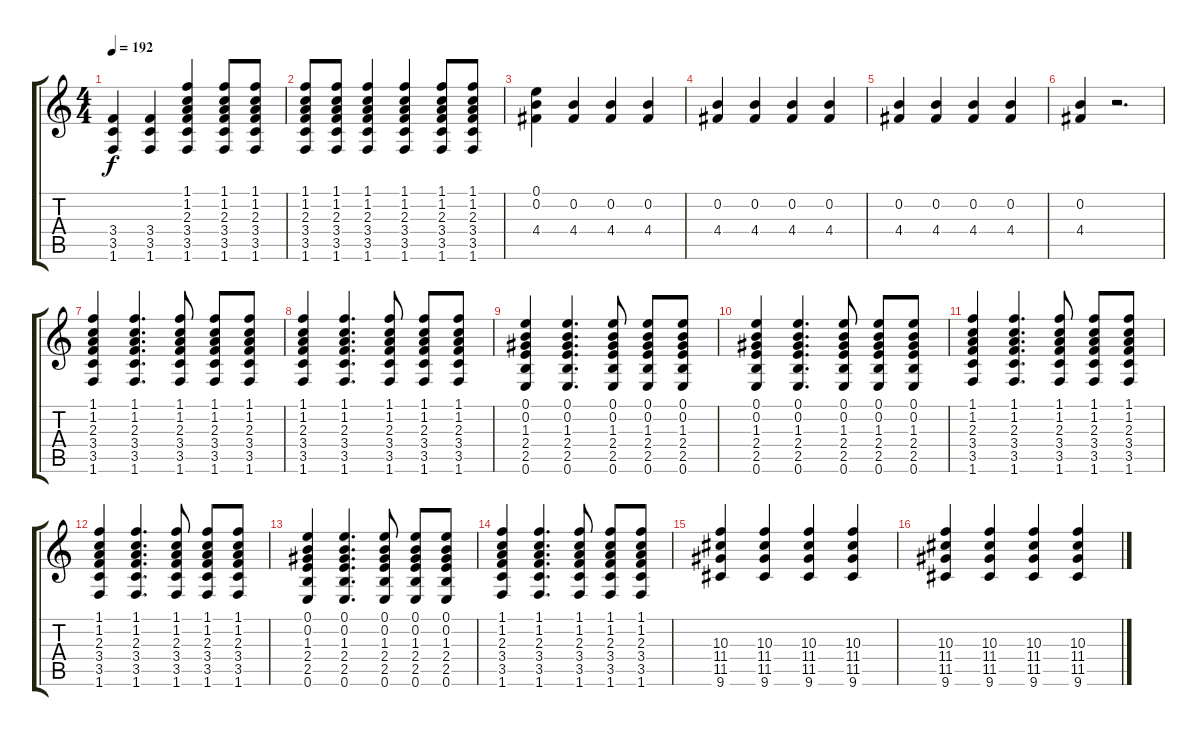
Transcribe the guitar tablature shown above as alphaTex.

\track "" {instrument acousticguitarsteel}
\staff {score tabs}
\tuning (E4 B3 G3 D3 A2 E2) {hide}
\ts (4 4)
\tempo 192
\clef g2
\ks c
(3.4 3.5 1.6).4{dy f} (3.4 3.5 1.6).4 (1.1 1.2 2.3 3.4 3.5 1.6).4 (1.1 1.2 2.3 3.4 3.5 1.6).8 (1.1 1.2 2.3 3.4 3.5 1.6).8 |
(1.1 1.2 2.3 3.4 3.5 1.6).8 (1.1 1.2 2.3 3.4 3.5 1.6).8 (1.1 1.2 2.3 3.4 3.5 1.6).4 (1.1 1.2 2.3 3.4 3.5 1.6).4 (1.1 1.2 2.3 3.4 3.5 1.6).8 (1.1 1.2 2.3 3.4 3.5 1.6).8 |
(0.1 0.2 4.4).4 (0.2 4.4).4 (0.2 4.4).4 (0.2 4.4).4 |
(0.2 4.4).4 (0.2 4.4).4 (0.2 4.4).4 (0.2 4.4).4 |
(0.2 4.4).4 (0.2 4.4).4 (0.2 4.4).4 (0.2 4.4).4 |
(0.2 4.4).4 r.2{d} |
(1.1 1.2 2.3 3.4 3.5 1.6).4 (1.1 1.2 2.3 3.4 3.5 1.6).4{d} (1.1 1.2 2.3 3.4 3.5 1.6).8 (1.1 1.2 2.3 3.4 3.5 1.6).8 (1.1 1.2 2.3 3.4 3.5 1.6).8 |
(1.1 1.2 2.3 3.4 3.5 1.6).4 (1.1 1.2 2.3 3.4 3.5 1.6).4{d} (1.1 1.2 2.3 3.4 3.5 1.6).8 (1.1 1.2 2.3 3.4 3.5 1.6).8 (1.1 1.2 2.3 3.4 3.5 1.6).8 |
(0.1 0.2 1.3 2.4 2.5 0.6).4 (0.1 0.2 1.3 2.4 2.5 0.6).4{d} (0.1 0.2 1.3 2.4 2.5 0.6).8 (0.1 0.2 1.3 2.4 2.5 0.6).8 (0.1 0.2 1.3 2.4 2.5 0.6).8 |
(0.1 0.2 1.3 2.4 2.5 0.6).4 (0.1 0.2 1.3 2.4 2.5 0.6).4{d} (0.1 0.2 1.3 2.4 2.5 0.6).8 (0.1 0.2 1.3 2.4 2.5 0.6).8 (0.1 0.2 1.3 2.4 2.5 0.6).8 |
(1.1 1.2 2.3 3.4 3.5 1.6).4 (1.1 1.2 2.3 3.4 3.5 1.6).4{d} (1.1 1.2 2.3 3.4 3.5 1.6).8 (1.1 1.2 2.3 3.4 3.5 1.6).8 (1.1 1.2 2.3 3.4 3.5 1.6).8 |
(1.1 1.2 2.3 3.4 3.5 1.6).4 (1.1 1.2 2.3 3.4 3.5 1.6).4{d} (1.1 1.2 2.3 3.4 3.5 1.6).8 (1.1 1.2 2.3 3.4 3.5 1.6).8 (1.1 1.2 2.3 3.4 3.5 1.6).8 |
(0.1 0.2 1.3 2.4 2.5 0.6).4 (0.1 0.2 1.3 2.4 2.5 0.6).4{d} (0.1 0.2 1.3 2.4 2.5 0.6).8 (0.1 0.2 1.3 2.4 2.5 0.6).8 (0.1 0.2 1.3 2.4 2.5 0.6).8 |
(1.1 1.2 2.3 3.4 3.5 1.6).4 (1.1 1.2 2.3 3.4 3.5 1.6).4{d} (1.1 1.2 2.3 3.4 3.5 1.6).8 (1.1 1.2 2.3 3.4 3.5 1.6).8 (1.1 1.2 2.3 3.4 3.5 1.6).8 |
(10.3 11.4 11.5 9.6).4 (10.3 11.4 11.5 9.6).4 (10.3 11.4 11.5 9.6).4 (10.3 11.4 11.5 9.6).4 |
(10.3 11.4 11.5 9.6).4 (10.3 11.4 11.5 9.6).4 (10.3 11.4 11.5 9.6).4 (10.3 11.4 11.5 9.6).4
